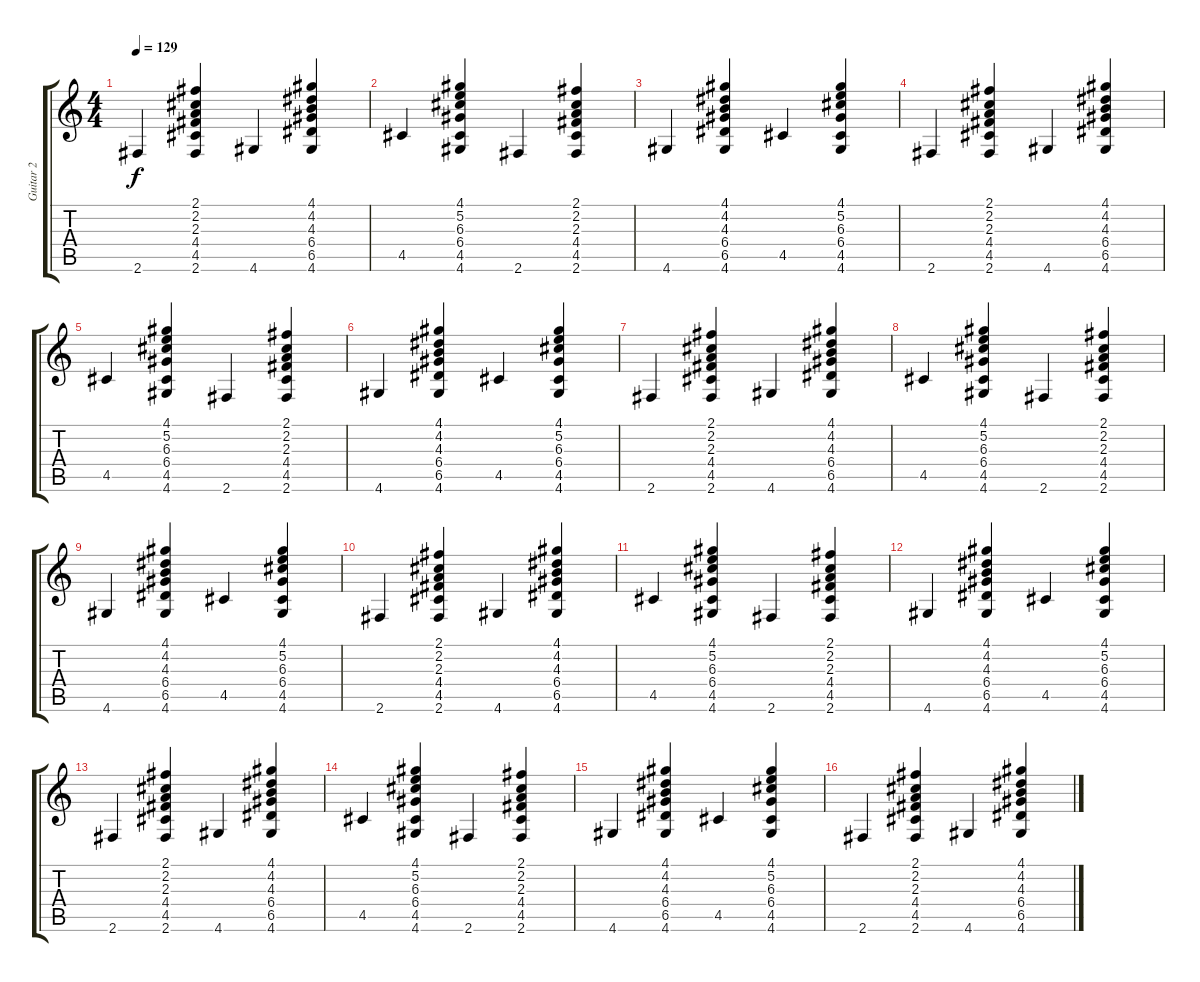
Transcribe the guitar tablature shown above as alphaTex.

\track ("Guitar 2" "Guitar 2") {instrument electricguitarjazz}
\staff {score tabs}
\tuning (E4 B3 G3 D3 A2 E2) {hide}
\ts (4 4)
\tempo 129
\clef g2
\ks c
2.6.4{dy f} (2.1 2.2 2.3 4.4 4.5 2.6).4 4.6.4 (4.1 4.2 4.3 6.4 6.5 4.6).4 |
4.5.4 (4.1 5.2 6.3 6.4 4.5 4.6).4 2.6.4 (2.1 2.2 2.3 4.4 4.5 2.6).4 |
4.6.4 (4.1 4.2 4.3 6.4 6.5 4.6).4 4.5.4 (4.1 5.2 6.3 6.4 4.5 4.6).4 |
2.6.4 (2.1 2.2 2.3 4.4 4.5 2.6).4 4.6.4 (4.1 4.2 4.3 6.4 6.5 4.6).4 |
4.5.4 (4.1 5.2 6.3 6.4 4.5 4.6).4 2.6.4 (2.1 2.2 2.3 4.4 4.5 2.6).4 |
4.6.4 (4.1 4.2 4.3 6.4 6.5 4.6).4 4.5.4 (4.1 5.2 6.3 6.4 4.5 4.6).4 |
2.6.4 (2.1 2.2 2.3 4.4 4.5 2.6).4 4.6.4 (4.1 4.2 4.3 6.4 6.5 4.6).4 |
4.5.4 (4.1 5.2 6.3 6.4 4.5 4.6).4 2.6.4 (2.1 2.2 2.3 4.4 4.5 2.6).4 |
4.6.4 (4.1 4.2 4.3 6.4 6.5 4.6).4 4.5.4 (4.1 5.2 6.3 6.4 4.5 4.6).4 |
2.6.4 (2.1 2.2 2.3 4.4 4.5 2.6).4 4.6.4 (4.1 4.2 4.3 6.4 6.5 4.6).4 |
4.5.4 (4.1 5.2 6.3 6.4 4.5 4.6).4 2.6.4 (2.1 2.2 2.3 4.4 4.5 2.6).4 |
4.6.4 (4.1 4.2 4.3 6.4 6.5 4.6).4 4.5.4 (4.1 5.2 6.3 6.4 4.5 4.6).4 |
2.6.4 (2.1 2.2 2.3 4.4 4.5 2.6).4 4.6.4 (4.1 4.2 4.3 6.4 6.5 4.6).4 |
4.5.4 (4.1 5.2 6.3 6.4 4.5 4.6).4 2.6.4 (2.1 2.2 2.3 4.4 4.5 2.6).4 |
4.6.4 (4.1 4.2 4.3 6.4 6.5 4.6).4 4.5.4 (4.1 5.2 6.3 6.4 4.5 4.6).4 |
2.6.4 (2.1 2.2 2.3 4.4 4.5 2.6).4 4.6.4 (4.1 4.2 4.3 6.4 6.5 4.6).4
